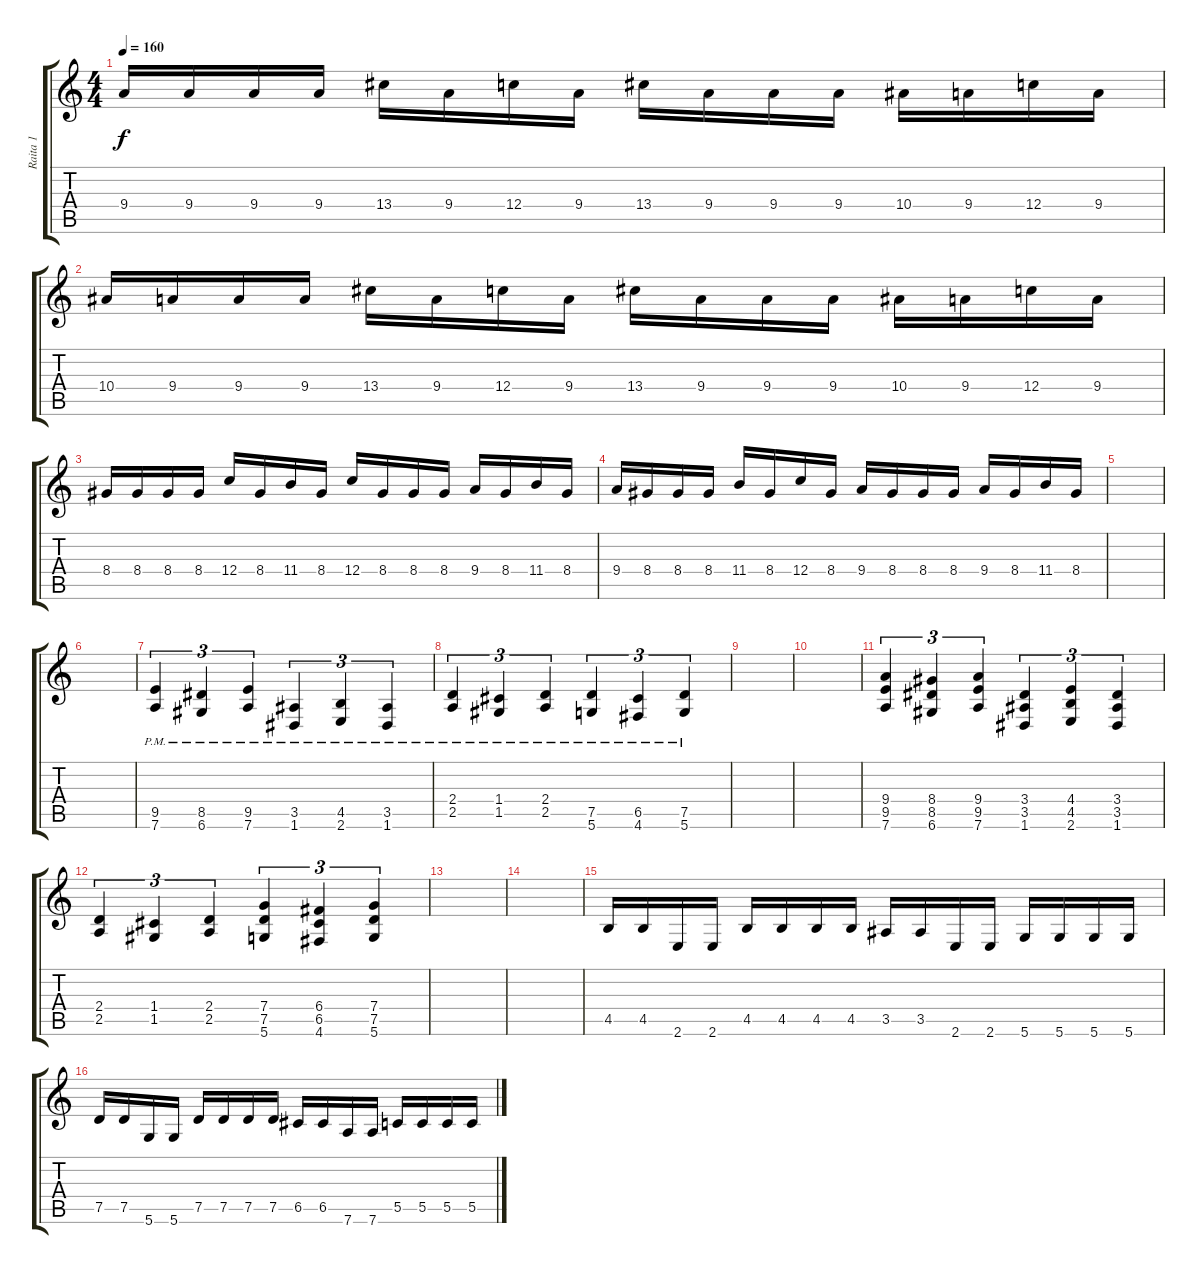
\track ("Raita 1" "Raita 1") {instrument distortionguitar}
\staff {score tabs}
\tuning (D4 A3 F3 C3 G2 D2) {hide}
\ts (4 4)
\tempo 160
\clef g2
\ks c
9.4.16{dy f instrument distortionguitar} 9.4.16 9.4.16 9.4.16 13.4.16 9.4.16 12.4.16 9.4.16 13.4.16 9.4.16 9.4.16 9.4.16 10.4.16 9.4.16 12.4.16 9.4.16 |
10.4.16 9.4.16 9.4.16 9.4.16 13.4.16 9.4.16 12.4.16 9.4.16 13.4.16 9.4.16 9.4.16 9.4.16 10.4.16 9.4.16 12.4.16 9.4.16 |
8.4.16 8.4.16 8.4.16 8.4.16 12.4.16 8.4.16 11.4.16 8.4.16 12.4.16 8.4.16 8.4.16 8.4.16 9.4.16 8.4.16 11.4.16 8.4.16 |
9.4.16 8.4.16 8.4.16 8.4.16 11.4.16 8.4.16 12.4.16 8.4.16 9.4.16 8.4.16 8.4.16 8.4.16 9.4.16 8.4.16 11.4.16 8.4.16 |
|
|
(9.5{pm} 7.6{pm}).4{tu (3 2)} (8.5{pm} 6.6{pm}).4{tu (3 2)} (9.5{pm} 7.6{pm}).4{tu (3 2)} (3.5{pm} 1.6{pm}).4{tu (3 2)} (4.5{pm} 2.6{pm}).4{tu (3 2)} (3.5{pm} 1.6{pm}).4{tu (3 2)} |
(2.4{pm} 2.5{pm}).4{tu (3 2)} (1.4{pm} 1.5{pm}).4{tu (3 2)} (2.4{pm} 2.5{pm}).4{tu (3 2)} (7.5{pm} 5.6{pm}).4{tu (3 2)} (6.5{pm} 4.6{pm}).4{tu (3 2)} (7.5{pm} 5.6{pm}).4{tu (3 2)} |
|
|
(9.4 9.5 7.6).4{tu (3 2)} (8.4 8.5 6.6).4{tu (3 2)} (9.4 9.5 7.6).4{tu (3 2)} (3.4 3.5 1.6).4{tu (3 2)} (4.4 4.5 2.6).4{tu (3 2)} (3.4 3.5 1.6).4{tu (3 2)} |
(2.4 2.5).4{tu (3 2)} (1.4 1.5).4{tu (3 2)} (2.4 2.5).4{tu (3 2)} (7.4 7.5 5.6).4{tu (3 2)} (6.4 6.5 4.6).4{tu (3 2)} (7.4 7.5 5.6).4{tu (3 2)} |
|
|
4.5.16 4.5.16 2.6.16 2.6.16 4.5.16 4.5.16 4.5.16 4.5.16 3.5.16 3.5.16 2.6.16 2.6.16 5.6.16 5.6.16 5.6.16 5.6.16 |
7.5.16 7.5.16 5.6.16 5.6.16 7.5.16 7.5.16 7.5.16 7.5.16 6.5.16 6.5.16 7.6.16 7.6.16 5.5.16 5.5.16 5.5.16 5.5.16
